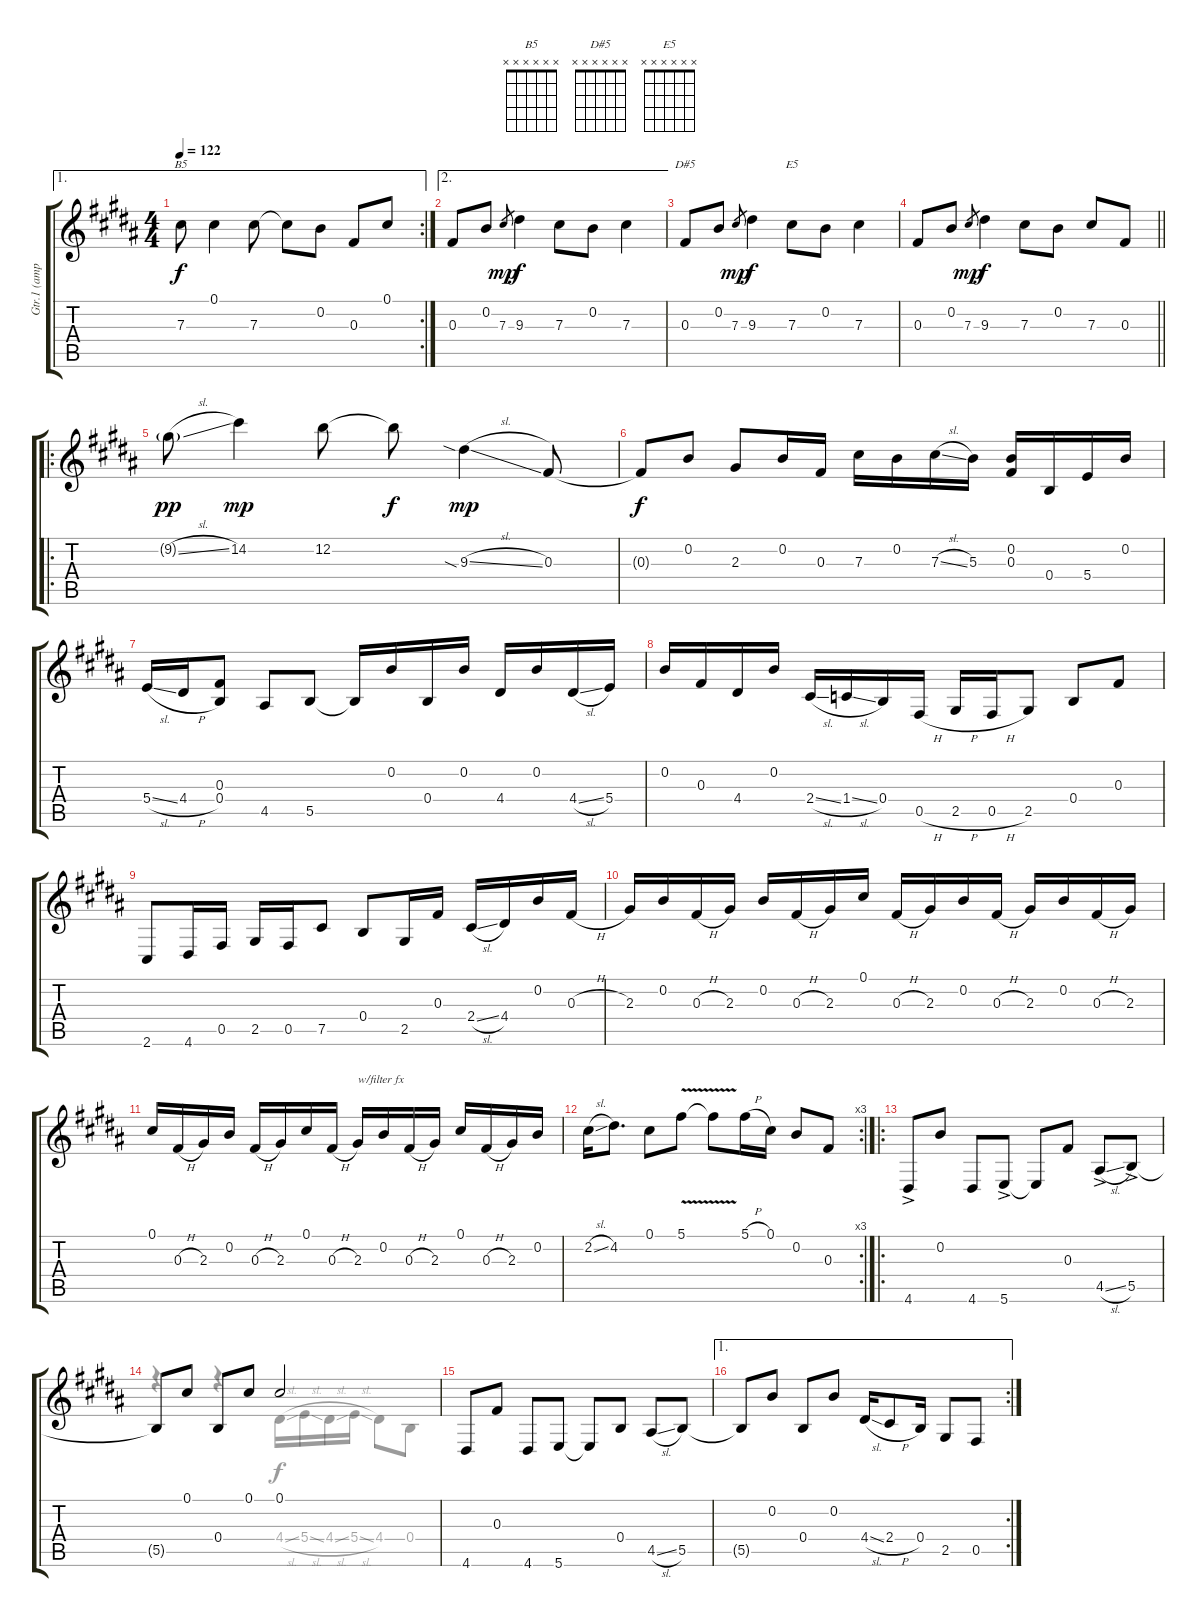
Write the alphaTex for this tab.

\track ("Gtr.1 (amplified resonator lapsteel)" "Gtr.1 (amp") {instrument acousticguitarsteel}
\staff {score tabs}
\tuning (Db4 B3 Gb3 B2 Gb2 B1) {hide}
\chord ("B5" x x x x x x)
\chord ("D#5" x x x x x x)
\chord ("E5" x x x x x x)
\voice
\ae 1
\rc 2
\ts (4 4)
\tempo 122
\clef g2
\ks b
7.3{t}.8{ch "B5" dy f} 0.1.4 7.3.8 7.3{t}.8 0.2.8 0.3.8 0.1.8 |
\ae 2
0.3.8 0.2.8 7.3.8{gr dy mp} 9.3.4{dy f} 7.3.8 0.2.8 7.3.4 |
0.3.8{ch "D#5"} 0.2.8 7.3.8{gr dy mp} 9.3.4{dy f} 7.3.8{ch "E5"} 0.2.8 7.3.4 |
\barLineRight lightlight
0.3.8 0.2.8 7.3.8{gr dy mp} 9.3.4{dy f} 7.3.8 0.2.8 7.3.8 0.3.8 |
\ro
9.2{sl g}.8{dy pp} 14.2.4{dy mp} 12.2.8 12.2{t}.8{dy f} 9.3{sia sl}.4{dy mp} 0.3.8 |
0.3{t}.8{dy f} 0.2.8 2.3.8 0.2.16 0.3.16 7.3.16 0.2.16 7.3{sl}.16 5.3.16 (0.2 0.3).16 0.4.16 5.4.16 0.2.16 |
5.4{sl}.16 4.4{h}.16 (0.3 0.4).8 4.5.8 5.5.8 5.5{t}.16 0.2.16 0.4.16 0.2.16 4.4.16 0.2.16 4.4{sl}.16 5.4.16 |
0.2.16 0.3.16 4.4.16 0.2.16 2.4{sl}.16 1.4{sl}.16 0.4.16 0.5{h}.16 2.5{h}.16 0.5{h}.16 2.5.8 0.4.8 0.3.8 |
2.6.8 4.6.16 0.5.16 2.5.16 0.5.16 7.5.8 0.4.8 2.5.16 0.3.16 2.4{sl}.16 4.4.16 0.2.16 0.3{h}.16 |
2.3.16 0.2.16 0.3{h}.16 2.3.16 0.2.16 0.3{h}.16 2.3.16 0.1.16 0.3{h}.16 2.3.16 0.2.16 0.3{h}.16 2.3.16 0.2.16 0.3{h}.16 2.3.16 |
0.1.16 0.3{h}.16 2.3.16 0.2.16 0.3{h}.16 2.3.16 0.1.16 0.3{h}.16 2.3.16{txt "w/filter fx"} 0.2.16 0.3{h}.16 2.3.16 0.1.16 0.3{h}.16 2.3.16 0.2.16 |
\rc 3
2.2{sl}.16 4.2.8{d} 0.1.8 5.1{v}.8 5.1{t}.8 5.1{h}.16 0.1.16 0.2.8 0.3.8 |
\ro
4.6{ac}.8 0.2.8 4.6.8 5.6{ac}.8 5.6{t}.8 0.3.8 4.5{sl ac}.8 5.5{ac}.8 |
5.5{t}.8 0.1.8 0.4.8 0.1.8 0.1.2 |
4.6.8 0.3.8 4.6.8 5.6.8 5.6{t}.8 0.4.8 4.5{sl}.8 5.5.8 |
\ae 1
\rc 2
5.5{t}.8 0.2.8 0.4.8 0.2.8 4.4{sl}.16 2.4{h}.8 0.4.16 2.5.8 0.5.8
\voice
\clef g2
\ottava regular
\simile none
\ks b
|
|
|
\barLineRight lightlight
|
|
|
|
|
|
|
|
|
|
r.4 r.4 4.4{sl}.16 5.4{sl}.16 4.4{sl}.16 5.4{sl}.16 4.4.8 0.4.8 |
|
